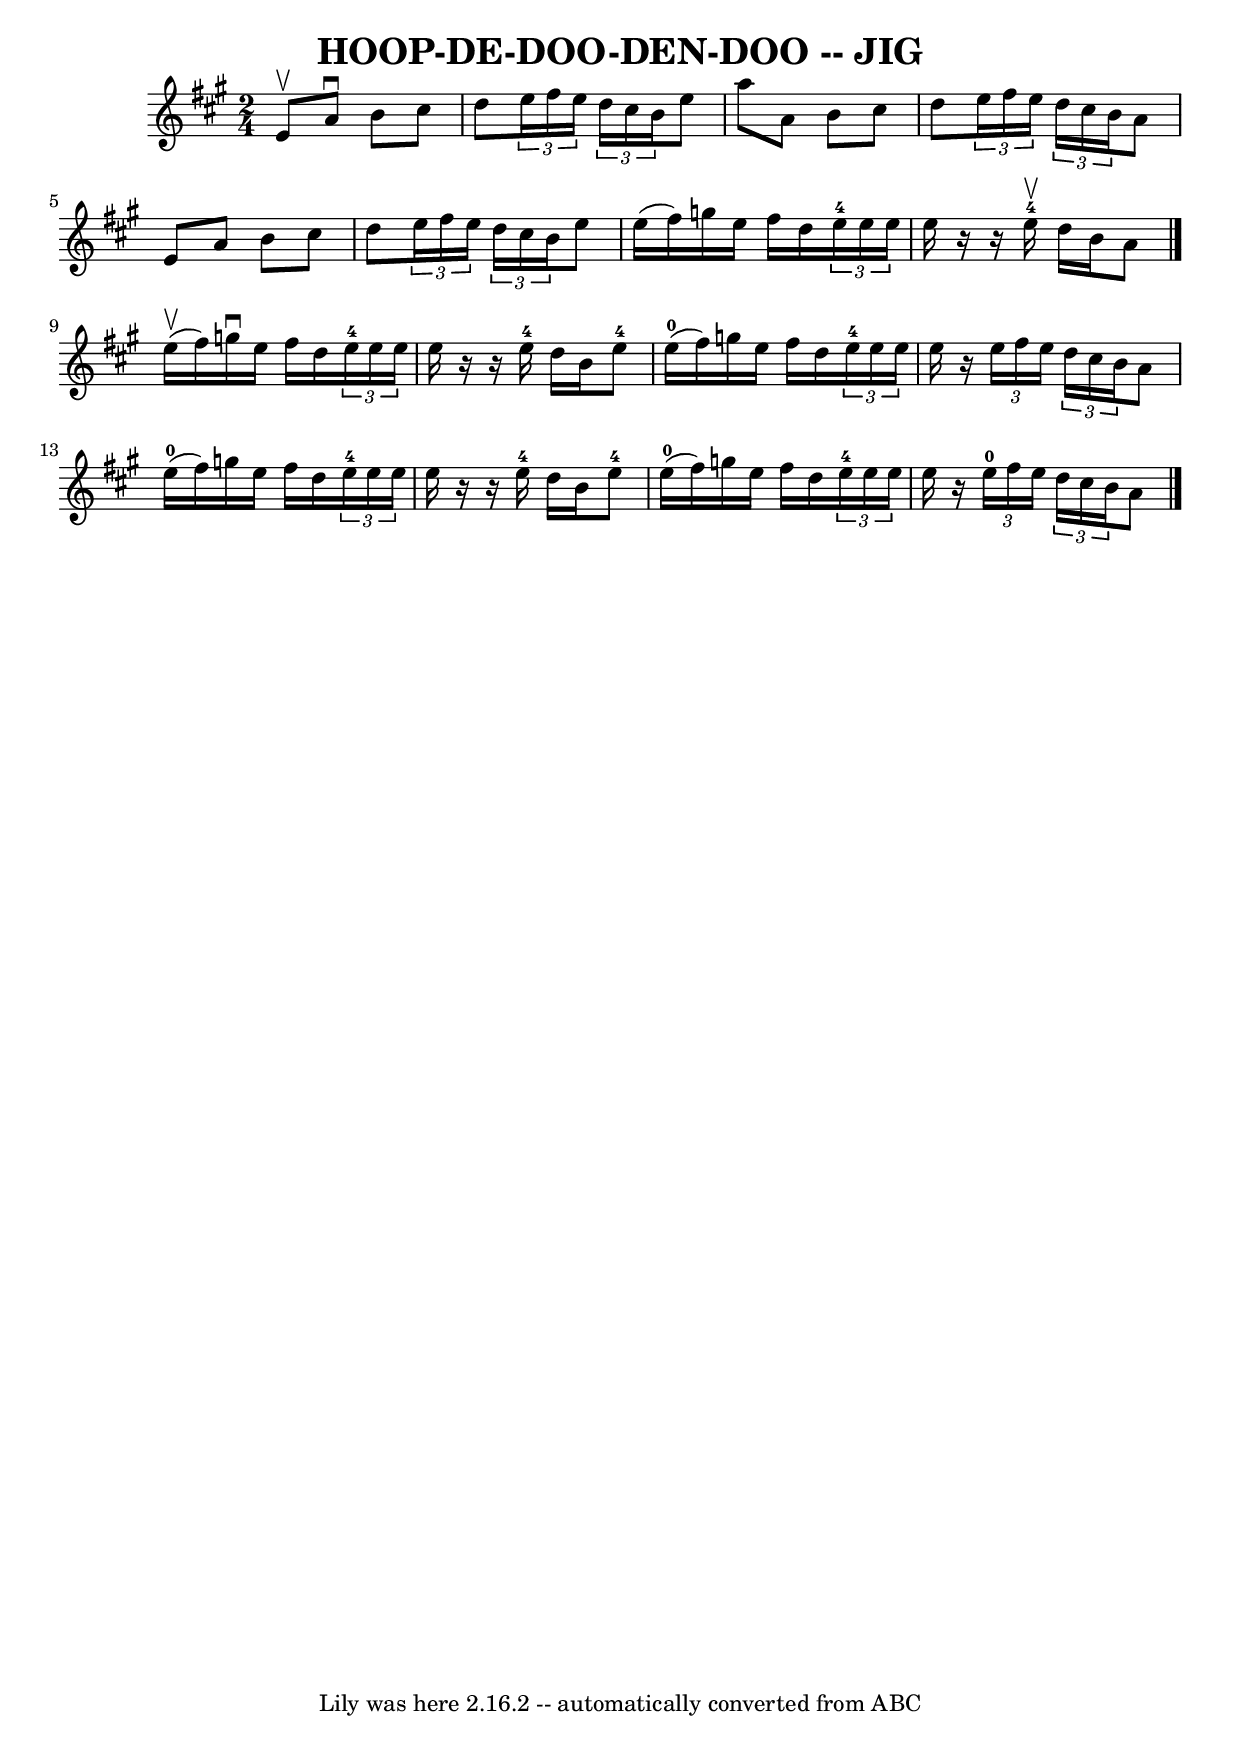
\version "2.16.2"
\include "Mammoth.ily"
\header {
  %% book = "Ryan's Mammoth Collection of Fiddle Tunes"
  crossRefNumber = "1"
  footnotes = ""
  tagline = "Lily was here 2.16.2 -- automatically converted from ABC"
  title = "HOOP-DE-DOO-DEN-DOO -- JIG"

}
voicedefault =  {


  \time 2/4 
  \key a \major e'8^\upbow       |
  a'8^\downbow b'8    
  cis''8 d''8    |
  \times 2/3 { e''16 fis''16 e''16  
	     }   
  \times 2/3 { d''16 cis''16 b'16  
	     } e''8 a''8    |
  a'8    
  b'8 cis''8 d''8    |
  \times 2/3 { e''16 fis''16 e''16  
	     } 
  \times 2/3 { d''16 cis''16 b'16  
	     } a'8 e'8        |
  a'8 
  b'8 cis''8 d''8    |
  \times 2/3 { e''16 fis''16 e''16 
	       
	     }   \times 2/3 { d''16 cis''16 b'16  
			    } e''8 e''16 (fis''16) 
  |
  g''16 e''16 fis''16 d''16    \times 2/3 { e''16-4  
					    e''16 e''16  
					  } e''16    r16   |
  r16 e''16-4^\upbow d''16  
  b'16 a'8    \bar "|." e''16 (^\upbow fis''16)       |
  
  g''16^\downbow e''16 fis''16 d''16    \times 2/3 { e''16-4   
						     e''16 e''16  
						   } e''16    r16   |
  r16 e''16-4 d''16 b'16  
  e''8-4 e''16-0(fis''16)       |
  g''16 e''16    
  fis''16 d''16    \times 2/3 { e''16-4 e''16 e''16  
			      } e''16    
  r16   |
  \times 2/3 { e''16 fis''16 e''16  
	     }   \times 2/3 {   
	       d''16 cis''16 b'16  
	     } a'8 e''16-0(fis''16)       |
  
  g''16 e''16 fis''16 d''16    \times 2/3 { e''16-4 e''16    
					    e''16  
					  } e''16    r16   |
  r16 e''16-4 d''16 b'16 e''8 
  -4 e''16-0(fis''16)       |
  g''16 e''16 fis''16   
  d''16    \times 2/3 { e''16-4 e''16 e''16  
		      } e''16    r16   
  |
  \times 2/3 { e''16-0 fis''16 e''16  
	     }   \times 2/3 {   
	       d''16 cis''16 b'16  
	     } a'8    \bar "|."   

}

\score{
  <<

    \context Staff="default"
    {
      \voicedefault 
      
    }

  >>
  \layout {
    
  }
  \midi {
  }

}
